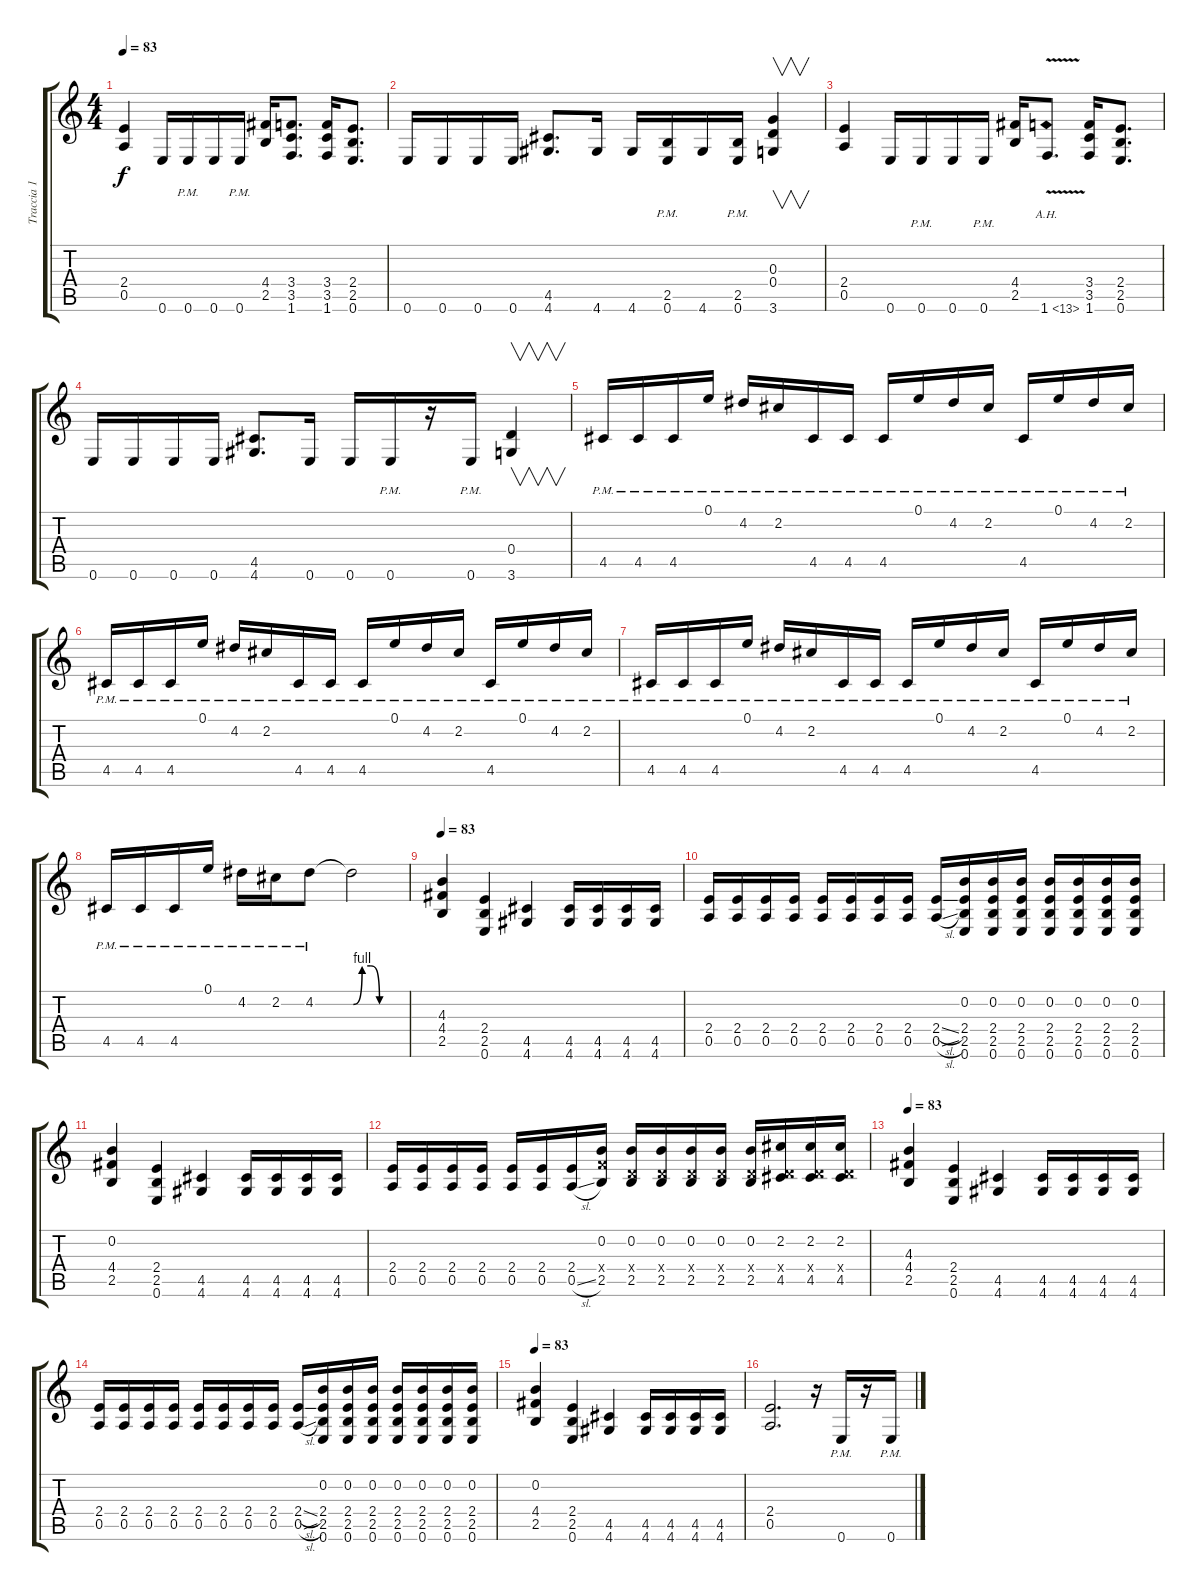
\track ("Traccia 1" "Traccia 1") {instrument electricguitarclean}
\staff {score tabs}
\tuning (E4 B3 G3 D3 A2 E2) {hide}
\ts (4 4)
\tempo 83
\clef g2
\ks c
(2.4 0.5).4{dy f} 0.6.16 0.6{pm}.16 0.6.16 0.6{pm}.16 (4.4 2.5).16 (3.4 3.5 1.6).8{d} (3.4 3.5 1.6).16 (2.4 2.5 0.6).8{d} |
0.6.16 0.6.16 0.6.16 0.6.16 (4.5 4.6).8{d} 4.6.16 4.6.16 (2.5 0.6{pm}).16 4.6.16 (2.5 0.6{pm}).16 (0.3 0.4 3.6).4{v} |
(2.4 0.5).4 0.6.16 0.6{pm}.16 0.6.16 0.6{pm}.16 (4.4 2.5).16 1.6{ah 12 v}.8{d} (3.4 3.5 1.6).16 (2.4 2.5 0.6).8{d} |
0.6.16 0.6.16 0.6.16 0.6.16 (4.5 4.6).8{d} 0.6.16 0.6.16 0.6{pm}.16 r.16 0.6{pm}.16 (0.4 3.6).4{v} |
4.5{pm}.16 4.5{pm}.16 4.5{pm}.16 0.1{pm}.16 4.2{pm}.16 2.2{pm}.16 4.5{pm}.16 4.5{pm}.16 4.5{pm}.16 0.1{pm}.16 4.2{pm}.16 2.2{pm}.16 4.5{pm}.16 0.1{pm}.16 4.2{pm}.16 2.2{pm}.16 |
4.5{pm}.16 4.5{pm}.16 4.5{pm}.16 0.1{pm}.16 4.2{pm}.16 2.2{pm}.16 4.5{pm}.16 4.5{pm}.16 4.5{pm}.16 0.1{pm}.16 4.2{pm}.16 2.2{pm}.16 4.5{pm}.16 0.1{pm}.16 4.2{pm}.16 2.2{pm}.16 |
4.5{pm}.16 4.5{pm}.16 4.5{pm}.16 0.1{pm}.16 4.2{pm}.16 2.2{pm}.16 4.5{pm}.16 4.5{pm}.16 4.5{pm}.16 0.1{pm}.16 4.2{pm}.16 2.2{pm}.16 4.5{pm}.16 0.1{pm}.16 4.2{pm}.16 2.2{pm}.16 |
4.5{pm}.16 4.5{pm}.16 4.5{pm}.16 0.1{pm}.16 4.2{pm}.16 2.2{pm}.16 4.2{pm}.8 4.2{be (custom 0 0 10 4 20 4 30 0 60 0) t}.2 |
\tempo 83
(4.3 4.4 2.5).4{instrument distortionguitar} (2.4 2.5 0.6).4 (4.5 4.6).4 (4.5 4.6).16 (4.5 4.6).16 (4.5 4.6).16 (4.5 4.6).16 |
(2.4 0.5).16 (2.4 0.5).16 (2.4 0.5).16 (2.4 0.5).16 (2.4 0.5).16 (2.4 0.5).16 (2.4 0.5).16 (2.4 0.5).16 (2.4{sl} 0.5{sl}).16 (0.2 2.4 2.5 0.6).16 (0.2 2.4 2.5 0.6).16 (0.2 2.4 2.5 0.6).16 (0.2 2.4 2.5 0.6).16 (0.2 2.4 2.5 0.6).16 (0.2 2.4 2.5 0.6).16 (0.2 2.4 2.5 0.6).16 |
(0.2 4.4 2.5).4 (2.4 2.5 0.6).4 (4.5 4.6).4 (4.5 4.6).16 (4.5 4.6).16 (4.5 4.6).16 (4.5 4.6).16 |
(2.4 0.5).16 (2.4 0.5).16 (2.4 0.5).16 (2.4 0.5).16 (2.4 0.5).16 (2.4 0.5).16 (2.4 0.5{sl}).16 (0.2 3.4{x} 2.5).16 (0.2 0.4{x} 2.5).16 (0.2 0.4{x} 2.5).16 (0.2 0.4{x} 2.5).16 (0.2 0.4{x} 2.5).16 (0.2 0.4{x} 2.5).16 (2.2 0.4{x} 4.5).16 (2.2 0.4{x} 4.5).16 (2.2 0.4{x} 4.5).16 |
\tempo 83
(4.3 4.4 2.5).4{instrument distortionguitar} (2.4 2.5 0.6).4 (4.5 4.6).4 (4.5 4.6).16 (4.5 4.6).16 (4.5 4.6).16 (4.5 4.6).16 |
(2.4 0.5).16 (2.4 0.5).16 (2.4 0.5).16 (2.4 0.5).16 (2.4 0.5).16 (2.4 0.5).16 (2.4 0.5).16 (2.4 0.5).16 (2.4{sl} 0.5{sl}).16 (0.2 2.4 2.5 0.6).16 (0.2 2.4 2.5 0.6).16 (0.2 2.4 2.5 0.6).16 (0.2 2.4 2.5 0.6).16 (0.2 2.4 2.5 0.6).16 (0.2 2.4 2.5 0.6).16 (0.2 2.4 2.5 0.6).16 |
\tempo 83
(0.2 4.4 2.5).4{instrument distortionguitar} (2.4 2.5 0.6).4 (4.5 4.6).4 (4.5 4.6).16 (4.5 4.6).16 (4.5 4.6).16 (4.5 4.6).16 |
(2.4 0.5).2{d} r.16 0.6{pm}.16 r.16 0.6{pm}.16
